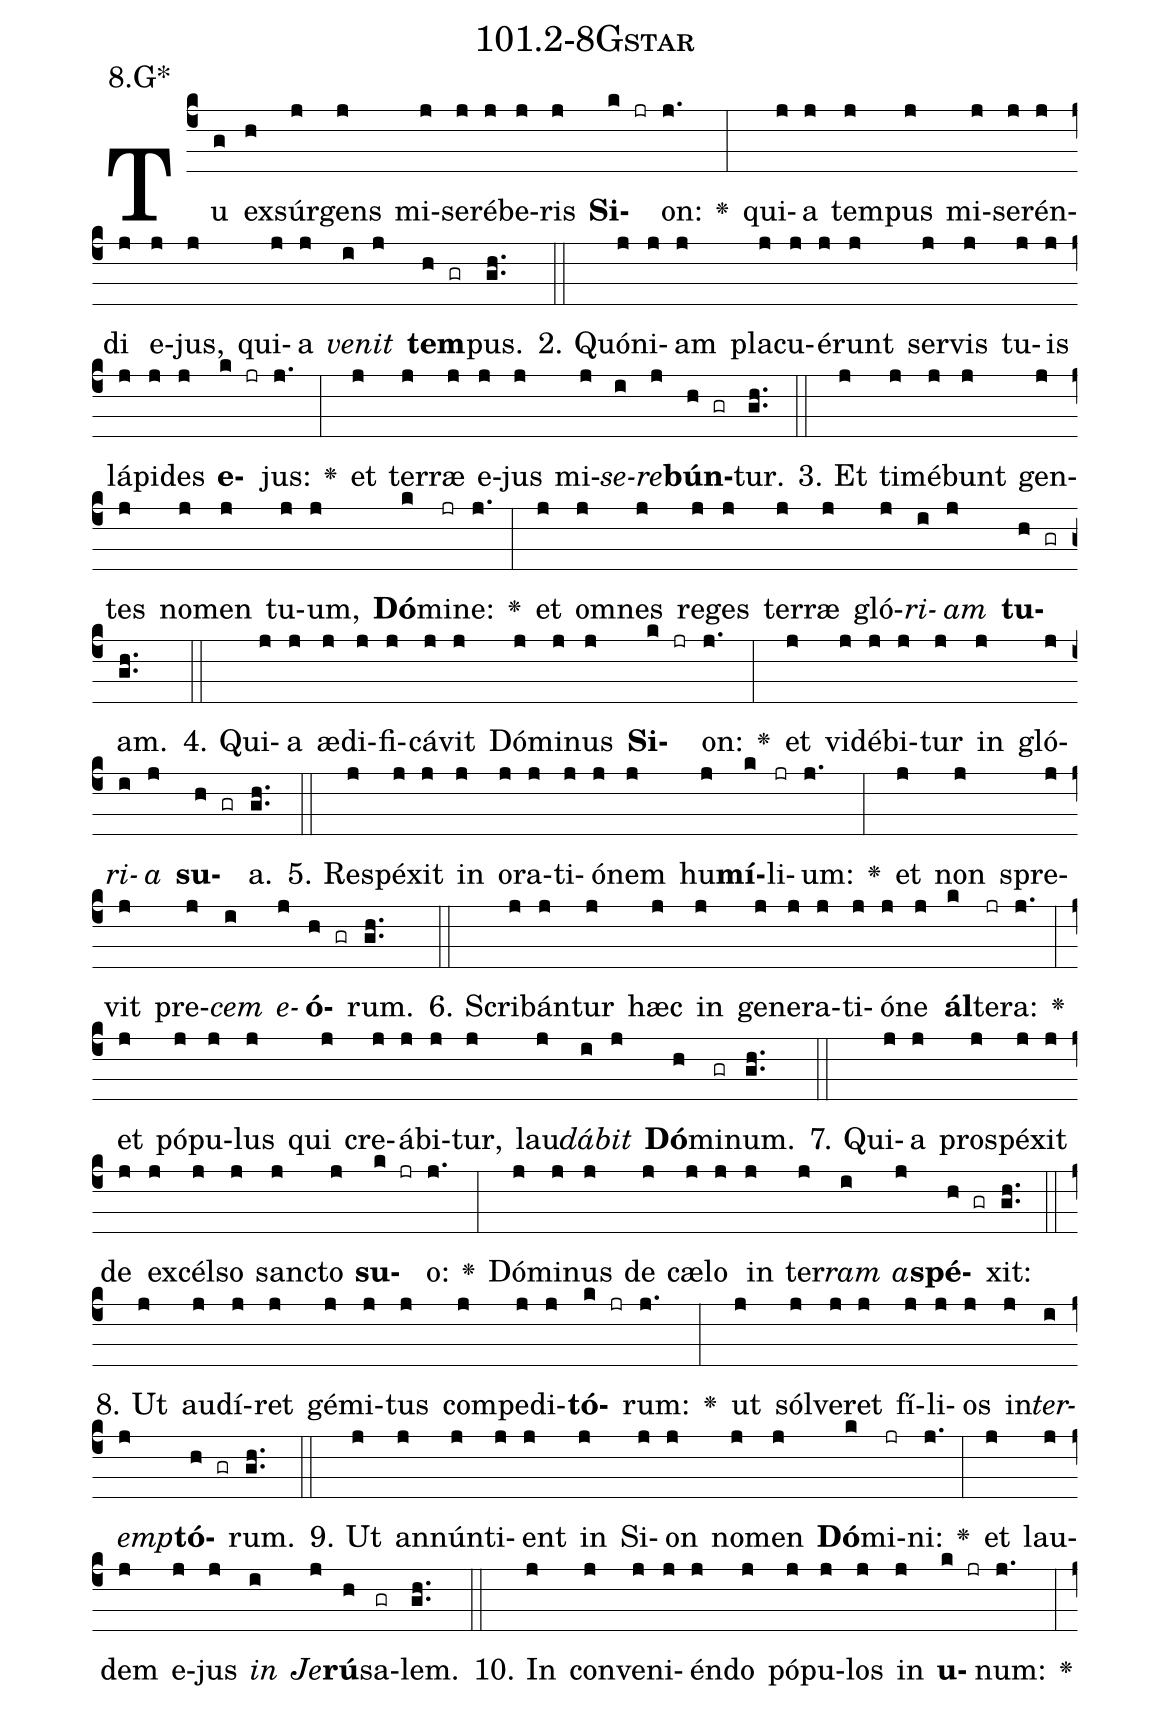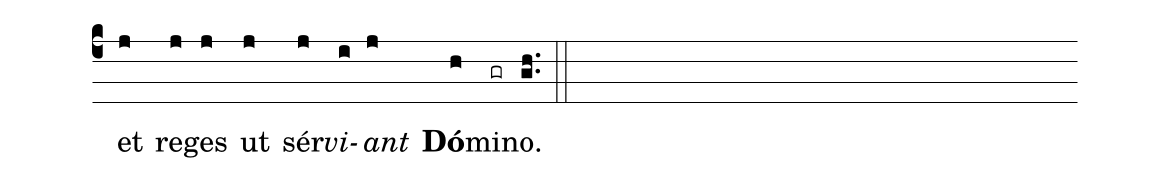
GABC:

name: 101.2-8Gstar;
annotation: 8.G*;
%%
(c4)Tu(g) ex(h)súr(j)gens(j) mi(j)se(j)ré(j)be(j)ris(j) <b>Si</b>(k jr)on:(j.) <v>\greheightstar</v>(:) qui(j)a(j) tem(j)pus(j) mi(j)se(j)rén(j)di(j) e(j)jus,(j) qui(j)a(j) <i>ve</i>(i)<i>nit</i>(j) <b>tem</b>(h gr)pus.(gh..) (::)
2. Quón(j)i(j)am(j) pla(j)cu(j)é(j)runt(j) ser(j)vis(j) tu(j)is(j) lá(j)pi(j)des(j) <b>e</b>(k jr)jus:(j.) <v>\greheightstar</v>(:) et(j) ter(j)ræ(j) e(j)jus(j) mi(j)<i>se</i>(i)<i>re</i>(j)<b>bún</b>(h gr)tur.(gh..) (::)
3. Et(j) ti(j)mé(j)bunt(j) gen(j)tes(j) no(j)men(j) tu(j)um,(j) <b>Dó</b>(k)mi(jr)ne:(j.) <v>\greheightstar</v>(:) et(j) om(j)nes(j) re(j)ges(j) ter(j)ræ(j) gló(j)<i>ri</i>(i)<i>am</i>(j) <b>tu</b>(h gr)am.(gh..) (::)
4. Qui(j)a(j) æ(j)di(j)fi(j)cá(j)vit(j) Dó(j)mi(j)nus(j) <b>Si</b>(k jr)on:(j.) <v>\greheightstar</v>(:) et(j) vi(j)dé(j)bi(j)tur(j) in(j) gló(j)<i>ri</i>(i)<i>a</i>(j) <b>su</b>(h gr)a.(gh..) (::)
5. Re(j)spé(j)xit(j) in(j) o(j)ra(j)ti(j)ó(j)nem(j) hu(j)<b>mí</b>(k)li(jr)um:(j.) <v>\greheightstar</v>(:) et(j) non(j) spre(j)vit(j) pre(j)<i>cem</i>(i) <i>e</i>(j)<b>ó</b>(h gr)rum.(gh..) (::)
6. Scri(j)bán(j)tur(j) hæc(j) in(j) ge(j)ne(j)ra(j)ti(j)ó(j)ne(j) <b>ál</b>(k)te(jr)ra:(j.) <v>\greheightstar</v>(:) et(j) pó(j)pu(j)lus(j) qui(j) cre(j)á(j)bi(j)tur,(j) lau(j)<i>dá</i>(i)<i>bit</i>(j) <b>Dó</b>(h)mi(gr)num.(gh..) (::)
7. Qui(j)a(j) pro(j)spé(j)xit(j) de(j) ex(j)cél(j)so(j) sanc(j)to(j) <b>su</b>(k jr)o:(j.) <v>\greheightstar</v>(:) Dó(j)mi(j)nus(j) de(j) cæ(j)lo(j) in(j) ter(j)<i>ram</i>(i) <i>a</i>(j)<b>spé</b>(h gr)xit:(gh..) (::)
8. Ut(j) au(j)dí(j)ret(j) gé(j)mi(j)tus(j) com(j)pe(j)di(j)<b>tó</b>(k jr)rum:(j.) <v>\greheightstar</v>(:) ut(j) sól(j)ve(j)ret(j) fí(j)li(j)os(j) in(j)<i>ter</i>(i)<i>emp</i>(j)<b>tó</b>(h gr)rum.(gh..) (::)
9. Ut(j) an(j)nún(j)ti(j)ent(j) in(j) Si(j)on(j) no(j)men(j) <b>Dó</b>(k)mi(jr)ni:(j.) <v>\greheightstar</v>(:) et(j) lau(j)dem(j) e(j)jus(j) <i>in</i>(i) <i>Je</i>(j)<b>rú</b>(h)sa(gr)lem.(gh..) (::)
10. In(j) con(j)ve(j)ni(j)én(j)do(j) pó(j)pu(j)los(j) in(j) <b>u</b>(k jr)num:(j.) <v>\greheightstar</v>(:) et(j) re(j)ges(j) ut(j) sér(j)<i>vi</i>(i)<i>ant</i>(j) <b>Dó</b>(h)mi(gr)no.(gh..) (::)
